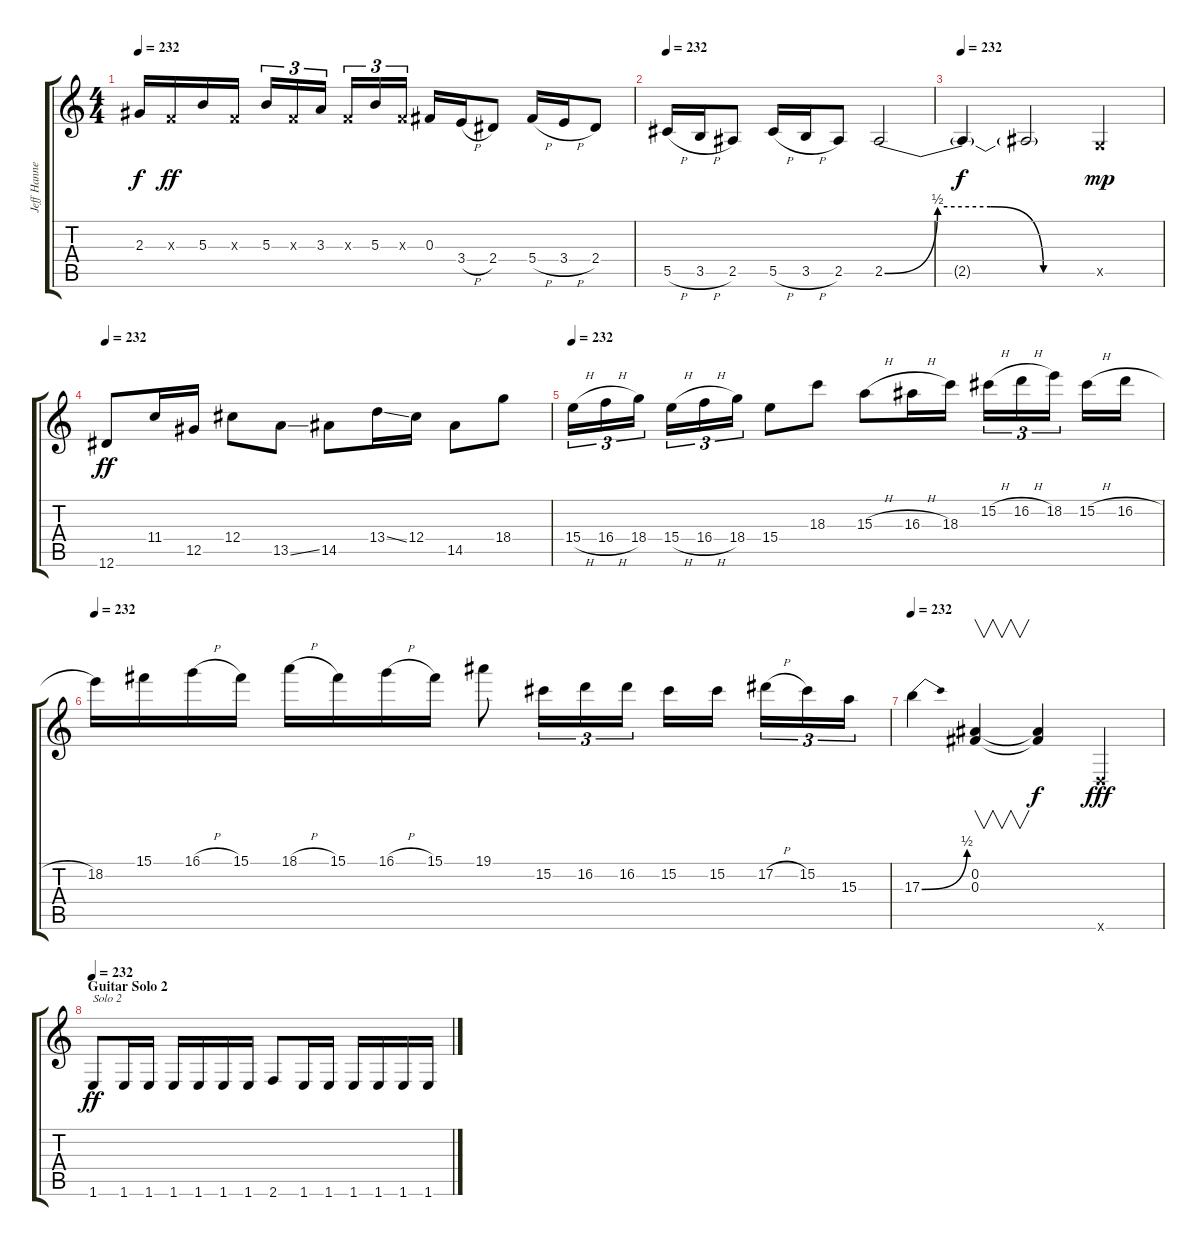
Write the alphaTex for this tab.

\track ("Jeff Hanneman" "Jeff Hanne") {instrument distortionguitar}
\staff {score tabs}
\tuning (Eb4 Bb3 Gb3 Db3 Ab2 Eb2) {hide}
\ts (4 4)
\tempo 232
\clef g2
\ks c
2.3{t}.16{dy f} -1.3{x}.16{dy ff} 5.3.16 -1.3{x}.16 5.3.16{tu (3 2)} -1.3{x}.16{tu (3 2)} 3.3.16{tu (3 2)} -1.3{x}.16{tu (3 2)} 5.3.16{tu (3 2)} -1.3{x}.16{tu (3 2)} 0.3.16 3.4{h}.16 2.4.8 5.4{h}.16 3.4{h}.16 2.4.8 |
\tempo 232
5.5{h}.16 3.5{h}.16 2.5.8 5.5{h}.16 3.5{h}.16 2.5.8 2.5{be (custom 0 0 15 2 30 2 45 0 60 0)}.2 |
\tempo 232
2.5{t}.4{dy f} 2.5{t}.2 -1.5{x}.4{dy mp} |
\tempo 232
12.6.8{dy ff} 11.4.16 12.5.16 12.4.8 13.5{ss}.8 14.5.8 13.4{ss}.16 12.4.16 14.5.8 18.4.8 |
\tempo 232
15.4{h}.16{tu (3 2)} 16.4{h}.16{tu (3 2)} 18.4.16{tu (3 2)} 15.4{h}.16{tu (3 2)} 16.4{h}.16{tu (3 2)} 18.4.16{tu (3 2)} 15.4.8 18.3.8 15.3{h}.8 16.3{h}.16 18.3.16 15.2{h}.16{tu (3 2)} 16.2{h}.16{tu (3 2)} 18.2.16{tu (3 2)} 15.2{h}.16 16.2{h}.16 |
\tempo 232
18.2.16 15.1.16 16.1{h}.16 15.1.16 18.1{h}.16 15.1.16 16.1{h}.16 15.1.16 19.1.8 15.2.16{tu (3 2)} 16.2.16{tu (3 2)} 16.2.16{tu (3 2)} 15.2.16 15.2.16 17.2{h}.16{tu (3 2)} 15.2.16{tu (3 2)} 15.3.16{tu (3 2)} |
\tempo 232
17.3{be (bend 0 0 60 2)}.4 (0.2 0.3).4{v} (0.2{t} 0.3{t}).4{dy f} -1.6{x}.4{dy fff} |
\section ("" "Guitar Solo 2")
\tempo 232
1.6.8{txt "Solo 2" dy ff} 1.6.16 1.6.16 1.6.16 1.6.16 1.6.16 1.6.16 2.6.8 1.6.16 1.6.16 1.6.16 1.6.16 1.6.16 1.6.16
